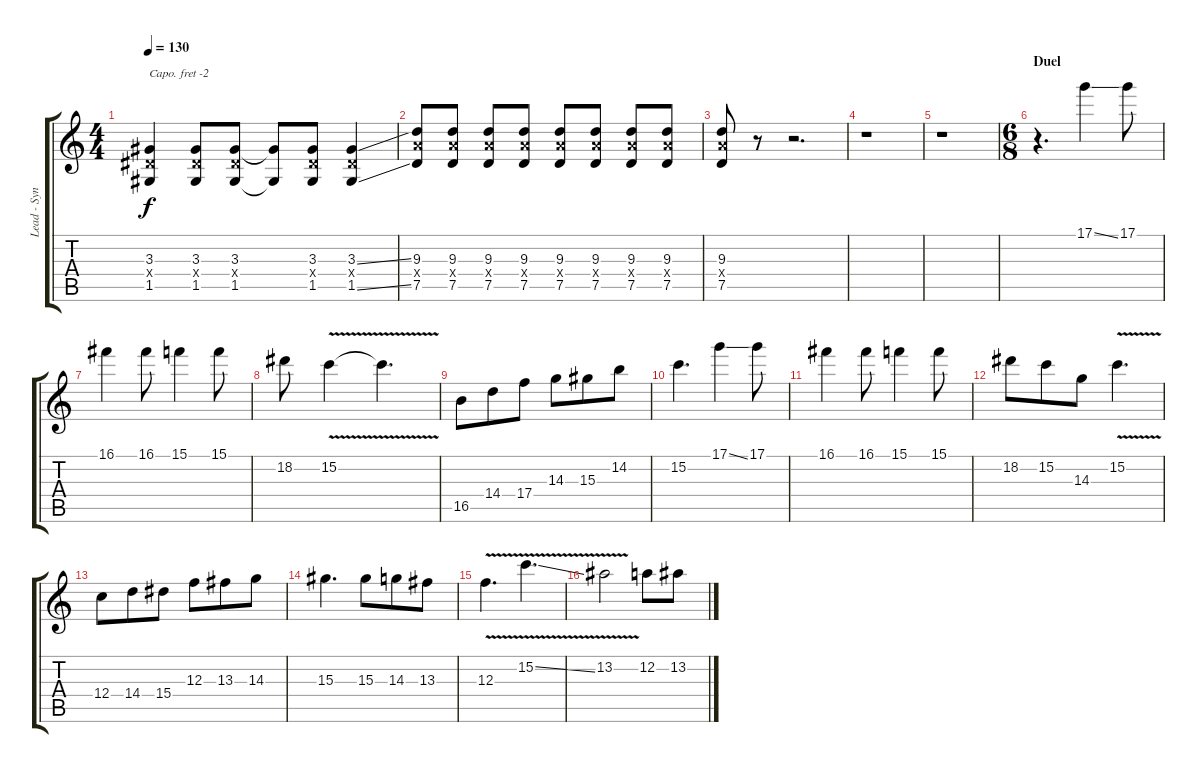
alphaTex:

\track ("Lead - Synyster Gates" "Lead - Syn") {instrument distortionguitar}
\staff {score tabs}
\capo -2
\tuning (E4 B3 G3 D3 A2 D2) {hide}
\ts (4 4)
\tempo 130
\clef g2
\ks c
(3.3 3.4{x} 1.5).4{dy f} (3.3 3.4{x} 1.5).8 (3.3 3.4{x} 1.5).8 (3.3{t} 1.5{t}).8 (3.3 3.4{x} 1.5).8 (3.3{ss} 3.4{x} 1.5{ss}).4 |
(9.3 9.4{x} 7.5).8 (9.3 9.4{x} 7.5).8 (9.3 9.4{x} 7.5).8 (9.3 9.4{x} 7.5).8 (9.3 9.4{x} 7.5).8 (9.3 9.4{x} 7.5).8 (9.3 9.4{x} 7.5).8 (9.3 9.4{x} 7.5).8 |
(9.3 9.4{x} 7.5).8 r.8 r.2{d} |
r.1 |
r.1 |
\ts (6 8)
\section ("" "Duel")
r.4{d} 17.1{ss}.4 17.1.8 |
16.1.4 16.1.8 15.1.4 15.1.8 |
18.2.8 15.2{v}.4 15.2{t}.4{d} |
16.5.8 14.4.8 17.4.8 14.3.8 15.3.8 14.2.8 |
15.2.4{d} 17.1{ss}.4 17.1.8 |
16.1.4 16.1.8 15.1.4 15.1.8 |
18.2.8 15.2.8 14.3.8 15.2{v}.4{d} |
12.4.8 14.4.8 15.4.8 12.3.8 13.3.8 14.3.8 |
15.3.4{d} 15.3.8 14.3.8 13.3.8 |
12.3{v}.4{d} 15.2{v ss}.4{d} |
13.2{v}.2 12.2.8 13.2.8
